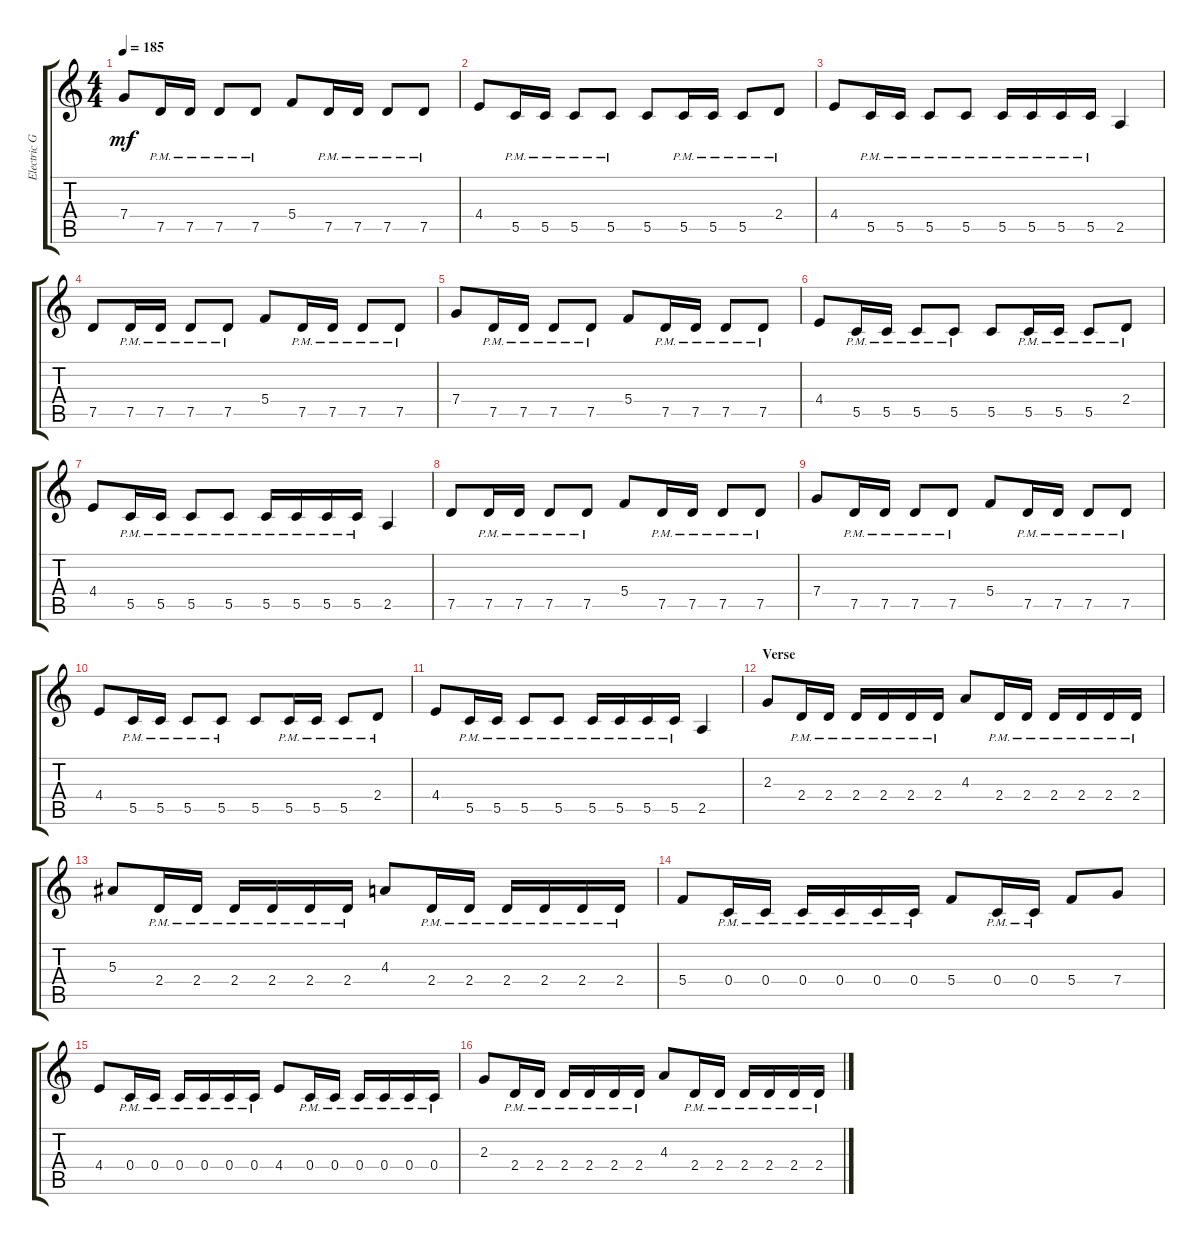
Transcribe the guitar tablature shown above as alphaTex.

\track ("Electric Guitar" "Electric G") {instrument distortionguitar}
\staff {score tabs}
\tuning (D4 A3 F3 C3 G2 D2) {hide}
\ts (4 4)
\tempo 185
\clef g2
\ks c
7.4.8{dy mf} 7.5{pm}.16 7.5{pm}.16 7.5{pm}.8 7.5{pm}.8 5.4.8 7.5{pm}.16 7.5{pm}.16 7.5{pm}.8 7.5{pm}.8 |
4.4.8 5.5{pm}.16 5.5{pm}.16 5.5{pm}.8 5.5{pm}.8 5.5.8 5.5{pm}.16 5.5{pm}.16 5.5{pm}.8 2.4{pm}.8 |
4.4.8 5.5{pm}.16 5.5{pm}.16 5.5{pm}.8 5.5{pm}.8 5.5{pm}.16 5.5{pm}.16 5.5{pm}.16 5.5{pm}.16 2.5.4 |
7.5.8 7.5{pm}.16 7.5{pm}.16 7.5{pm}.8 7.5{pm}.8 5.4.8 7.5{pm}.16 7.5{pm}.16 7.5{pm}.8 7.5{pm}.8 |
7.4.8 7.5{pm}.16 7.5{pm}.16 7.5{pm}.8 7.5{pm}.8 5.4.8 7.5{pm}.16 7.5{pm}.16 7.5{pm}.8 7.5{pm}.8 |
4.4.8 5.5{pm}.16 5.5{pm}.16 5.5{pm}.8 5.5{pm}.8 5.5.8 5.5{pm}.16 5.5{pm}.16 5.5{pm}.8 2.4{pm}.8 |
4.4.8 5.5{pm}.16 5.5{pm}.16 5.5{pm}.8 5.5{pm}.8 5.5{pm}.16 5.5{pm}.16 5.5{pm}.16 5.5{pm}.16 2.5.4 |
7.5.8 7.5{pm}.16 7.5{pm}.16 7.5{pm}.8 7.5{pm}.8 5.4.8 7.5{pm}.16 7.5{pm}.16 7.5{pm}.8 7.5{pm}.8 |
7.4.8 7.5{pm}.16 7.5{pm}.16 7.5{pm}.8 7.5{pm}.8 5.4.8 7.5{pm}.16 7.5{pm}.16 7.5{pm}.8 7.5{pm}.8 |
4.4.8 5.5{pm}.16 5.5{pm}.16 5.5{pm}.8 5.5{pm}.8 5.5.8 5.5{pm}.16 5.5{pm}.16 5.5{pm}.8 2.4{pm}.8 |
4.4.8 5.5{pm}.16 5.5{pm}.16 5.5{pm}.8 5.5{pm}.8 5.5{pm}.16 5.5{pm}.16 5.5{pm}.16 5.5{pm}.16 2.5.4 |
\section ("" "Verse")
2.3.8 2.4{pm}.16 2.4{pm}.16 2.4{pm}.16 2.4{pm}.16 2.4{pm}.16 2.4{pm}.16 4.3.8 2.4{pm}.16 2.4{pm}.16 2.4{pm}.16 2.4{pm}.16 2.4{pm}.16 2.4{pm}.16 |
5.3.8 2.4{pm}.16 2.4{pm}.16 2.4{pm}.16 2.4{pm}.16 2.4{pm}.16 2.4{pm}.16 4.3.8 2.4{pm}.16 2.4{pm}.16 2.4{pm}.16 2.4{pm}.16 2.4{pm}.16 2.4{pm}.16 |
5.4.8 0.4{pm}.16 0.4{pm}.16 0.4{pm}.16 0.4{pm}.16 0.4{pm}.16 0.4{pm}.16 5.4.8 0.4{pm}.16 0.4{pm}.16 5.4.8 7.4.8 |
4.4.8 0.4{pm}.16 0.4{pm}.16 0.4{pm}.16 0.4{pm}.16 0.4{pm}.16 0.4{pm}.16 4.4.8 0.4{pm}.16 0.4{pm}.16 0.4{pm}.16 0.4{pm}.16 0.4{pm}.16 0.4{pm}.16 |
2.3.8 2.4{pm}.16 2.4{pm}.16 2.4{pm}.16 2.4{pm}.16 2.4{pm}.16 2.4{pm}.16 4.3.8 2.4{pm}.16 2.4{pm}.16 2.4{pm}.16 2.4{pm}.16 2.4{pm}.16 2.4{pm}.16
